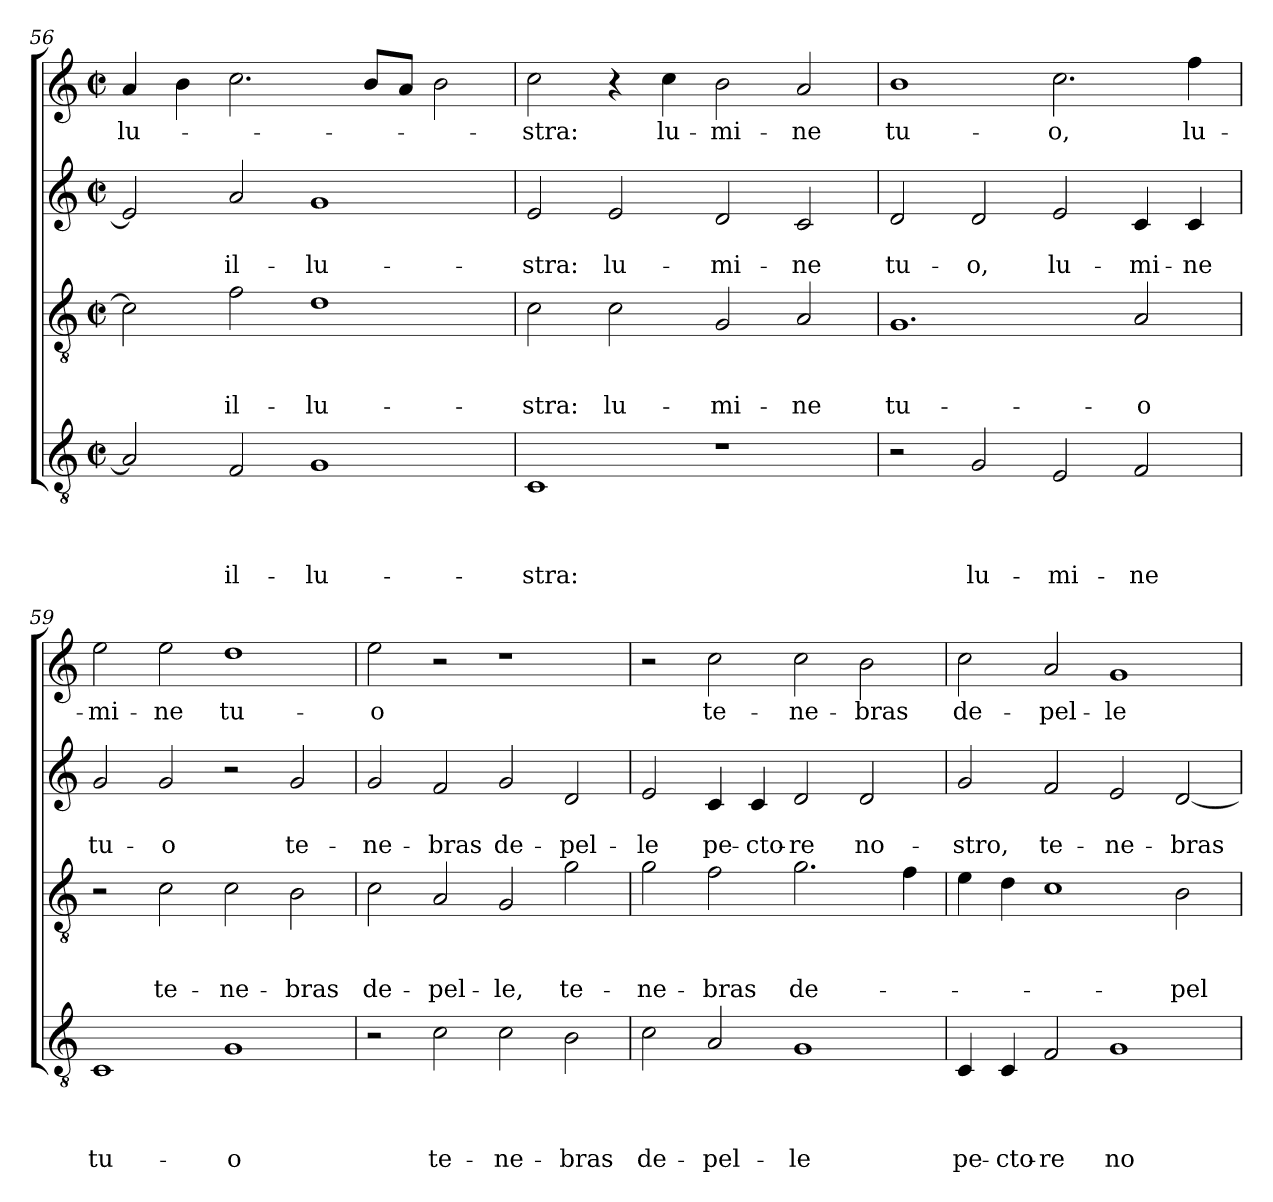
**kern	**text	**text	**text	**text	**kern	**text	**text	**text	**kern	**text	**text	**kern	**text
*part4	*part4	*part4	*part4	*part4	*part3	*part3	*part3	*part3	*part2	*part2	*part2	*part1	*part1
*staff4	*staff4	*staff4	*staff4	*staff4	*staff3	*staff3	*staff3	*staff3	*staff2	*staff2	*staff2	*staff1	*staff1
*clefGv2	*	*	*	*	*clefGv2	*	*	*	*clefG2	*	*	*clefG2	*
*k[]	*	*	*	*	*k[]	*	*	*	*k[]	*	*	*k[]	*
*C:	*	*	*	*	*C:	*	*	*	*C:	*	*	*C:	*
*M2/2	*	*	*	*	*M2/2	*	*	*	*M2/2	*	*	*M2/2	*
*met(c|)	*	*	*	*	*met(c|)	*	*	*	*met(c|)	*	*	*met(c|)	*
=56	=56	=56	=56	=56	=56	=56	=56	=56	=56	=56	=56	=56	=56
!	!	!	!	!	!	!	!	!	!	!	!	!	!LO:LY:b
2A/]	.	.	.	.	2c\]	.	.	.	2e/]	.	.	4a/	-lu-
.	.	.	.	.	.	.	.	.	.	.	.	4b\	.
!	!	!	!	!LO:LY:b	!	!	!	!LO:LY:b	!	!	!LO:LY:b	!	!
2F/	.	.	.	il-	2f\	.	.	il-	2a/	.	il-	2.cc\	.
!	!	!	!	!LO:LY:b	!	!	!	!LO:LY:b	!	!	!LO:LY:b	!	!
1G	.	.	.	-lu-	1d	.	.	-lu-	1g	.	-lu-	.	.
.	.	.	.	.	.	.	.	.	.	.	.	8b/L	.
.	.	.	.	.	.	.	.	.	.	.	.	8a/J	.
.	.	.	.	.	.	.	.	.	.	.	.	2b\	.
=57	=57	=57	=57	=57	=57	=57	=57	=57	=57	=57	=57	=57	=57
!	!	!	!	!LO:LY:b	!	!	!	!LO:LY:b	!	!	!LO:LY:b	!	!LO:LY:b
1C	.	.	.	-stra:	2c\	.	.	-stra:	2e/	.	-stra:	2cc\	-stra:
!	!	!	!	!	!	!	!	!LO:LY:b	!	!	!LO:LY:b	!	!
.	.	.	.	.	2c\	.	.	lu-	2e/	.	lu-	4r	.
!	!	!	!	!	!	!	!	!	!	!	!	!	!LO:LY:b
.	.	.	.	.	.	.	.	.	.	.	.	4cc\	lu-
!	!	!	!	!	!	!	!	!LO:LY:b	!	!	!LO:LY:b	!	!LO:LY:b
1r	.	.	.	.	2G/	.	.	-mi-	2d/	.	-mi-	2b\	-mi-
!	!	!	!	!	!	!	!	!LO:LY:b	!	!	!LO:LY:b	!	!LO:LY:b
.	.	.	.	.	2A/	.	.	-ne	2c/	.	-ne	2a/	-ne
!!LO:LB:g=z
=58	=58	=58	=58	=58	=58	=58	=58	=58	=58	=58	=58	=58	=58
!	!	!	!	!	!	!	!	!LO:LY:b	!	!	!LO:LY:b	!	!LO:LY:b
2r	.	.	.	.	1.G	.	.	tu-	2d/	.	tu-	1b	tu-
!	!	!	!	!LO:LY:b	!	!	!	!	!	!	!LO:LY:b	!	!
2G/	.	.	.	lu-	.	.	.	.	2d/	.	-o,	.	.
!	!	!	!	!LO:LY:b	!	!	!	!	!	!	!LO:LY:b	!	!LO:LY:b
2E/	.	.	.	-mi-	.	.	.	.	2e/	.	lu-	2.cc\	-o,
!	!	!	!	!LO:LY:b	!	!	!	!LO:LY:b	!	!	!LO:LY:b	!	!
2F/	.	.	.	-ne	2A/	.	.	-o	4c/	.	-mi-	.	.
!	!	!	!	!	!	!	!	!	!	!	!LO:LY:b	!	!LO:LY:b
.	.	.	.	.	.	.	.	.	4c/	.	-ne	4ff\	lu-
=59	=59	=59	=59	=59	=59	=59	=59	=59	=59	=59	=59	=59	=59
!	!	!	!	!LO:LY:b	!	!	!	!	!	!	!LO:LY:b	!	!LO:LY:b
1C	.	.	.	tu-	2r	.	.	.	2g/	.	tu-	2ee\	-mi-
!	!	!	!	!	!	!	!	!LO:LY:b	!	!	!LO:LY:b	!	!LO:LY:b
.	.	.	.	.	2c\	.	.	te-	2g/	.	-o	2ee\	-ne
!	!	!	!	!LO:LY:b	!	!	!	!LO:LY:b	!	!	!	!	!LO:LY:b
1G	.	.	.	-o	2c\	.	.	-ne-	2r	.	.	1dd	tu-
!	!	!	!	!	!	!	!	!LO:LY:b	!	!	!LO:LY:b	!	!
.	.	.	.	.	2B\	.	.	-bras	2g/	.	te-	.	.
=60	=60	=60	=60	=60	=60	=60	=60	=60	=60	=60	=60	=60	=60
!	!	!	!	!	!	!	!	!LO:LY:b	!	!	!LO:LY:b	!	!LO:LY:b
2r	.	.	.	.	2c\	.	.	de-	2g/	.	-ne-	2ee\	-o
!	!	!	!	!LO:LY:b	!	!	!	!LO:LY:b	!	!	!LO:LY:b	!	!
2c\	.	.	.	te-	2A/	.	.	-pel-	2f/	.	-bras	2r	.
!	!	!	!	!LO:LY:b	!	!	!	!LO:LY:b	!	!	!LO:LY:b	!	!
2c\	.	.	.	-ne-	2G/	.	.	-le,	2g/	.	de-	1r	.
!	!	!	!	!LO:LY:b	!	!	!	!LO:LY:b	!	!	!LO:LY:b	!	!
2B\	.	.	.	-bras	2g\	.	.	te-	2d/	.	-pel-	.	.
=61	=61	=61	=61	=61	=61	=61	=61	=61	=61	=61	=61	=61	=61
!	!	!	!	!LO:LY:b	!	!	!	!LO:LY:b	!	!	!LO:LY:b	!	!
2c\	.	.	.	de-	2g\	.	.	-ne-	2e/	.	-le	2r	.
!	!	!	!	!LO:LY:b	!	!	!	!LO:LY:b	!	!	!LO:LY:b	!	!LO:LY:b
2A/	.	.	.	-pel-	2f\	.	.	-bras	4c/	.	pe-	2cc\	te-
!	!	!	!	!	!	!	!	!	!	!	!LO:LY:b	!	!
.	.	.	.	.	.	.	.	.	4c/	.	-cto-	.	.
!	!	!	!	!LO:LY:b	!	!	!	!LO:LY:b	!	!	!LO:LY:b	!	!LO:LY:b
1G	.	.	.	-le	2.g\	.	.	de-	2d/	.	-re	2cc\	-ne-
!	!	!	!	!	!	!	!	!	!	!	!LO:LY:b	!	!LO:LY:b
.	.	.	.	.	.	.	.	.	2d/	.	no-	2b\	-bras
.	.	.	.	.	4f\	.	.	.	.	.	.	.	.
=62	=62	=62	=62	=62	=62	=62	=62	=62	=62	=62	=62	=62	=62
!	!	!	!	!LO:LY:b	!	!	!	!	!	!	!LO:LY:b	!	!LO:LY:b
4C/	.	.	.	pe-	4e\	.	.	.	2g/	.	-stro,	2cc\	de-
!	!	!	!	!LO:LY:b	!	!	!	!	!	!	!	!	!
4C/	.	.	.	-cto-	4d\	.	.	.	.	.	.	.	.
!	!	!	!	!LO:LY:b	!	!	!	!	!	!	!LO:LY:b	!	!LO:LY:b
2F/	.	.	.	-re	1c	.	.	.	2f/	.	te-	2a/	-pel-
!	!	!	!	!LO:LY:b	!	!	!	!	!	!	!LO:LY:b	!	!LO:LY:b
1G	.	.	.	no-	.	.	.	.	2e/	.	-ne-	1g	-le
!	!	!	!	!	!	!	!	!LO:LY:b	!	!	!LO:LY:b	!	!
.	.	.	.	.	2B\	.	.	-pel-	[2d/	.	-bras	.	.
=	=	=	=	=	=	=	=	=	=	=	=	=	=
*-	*-	*-	*-	*-	*-	*-	*-	*-	*-	*-	*-	*-	*-
